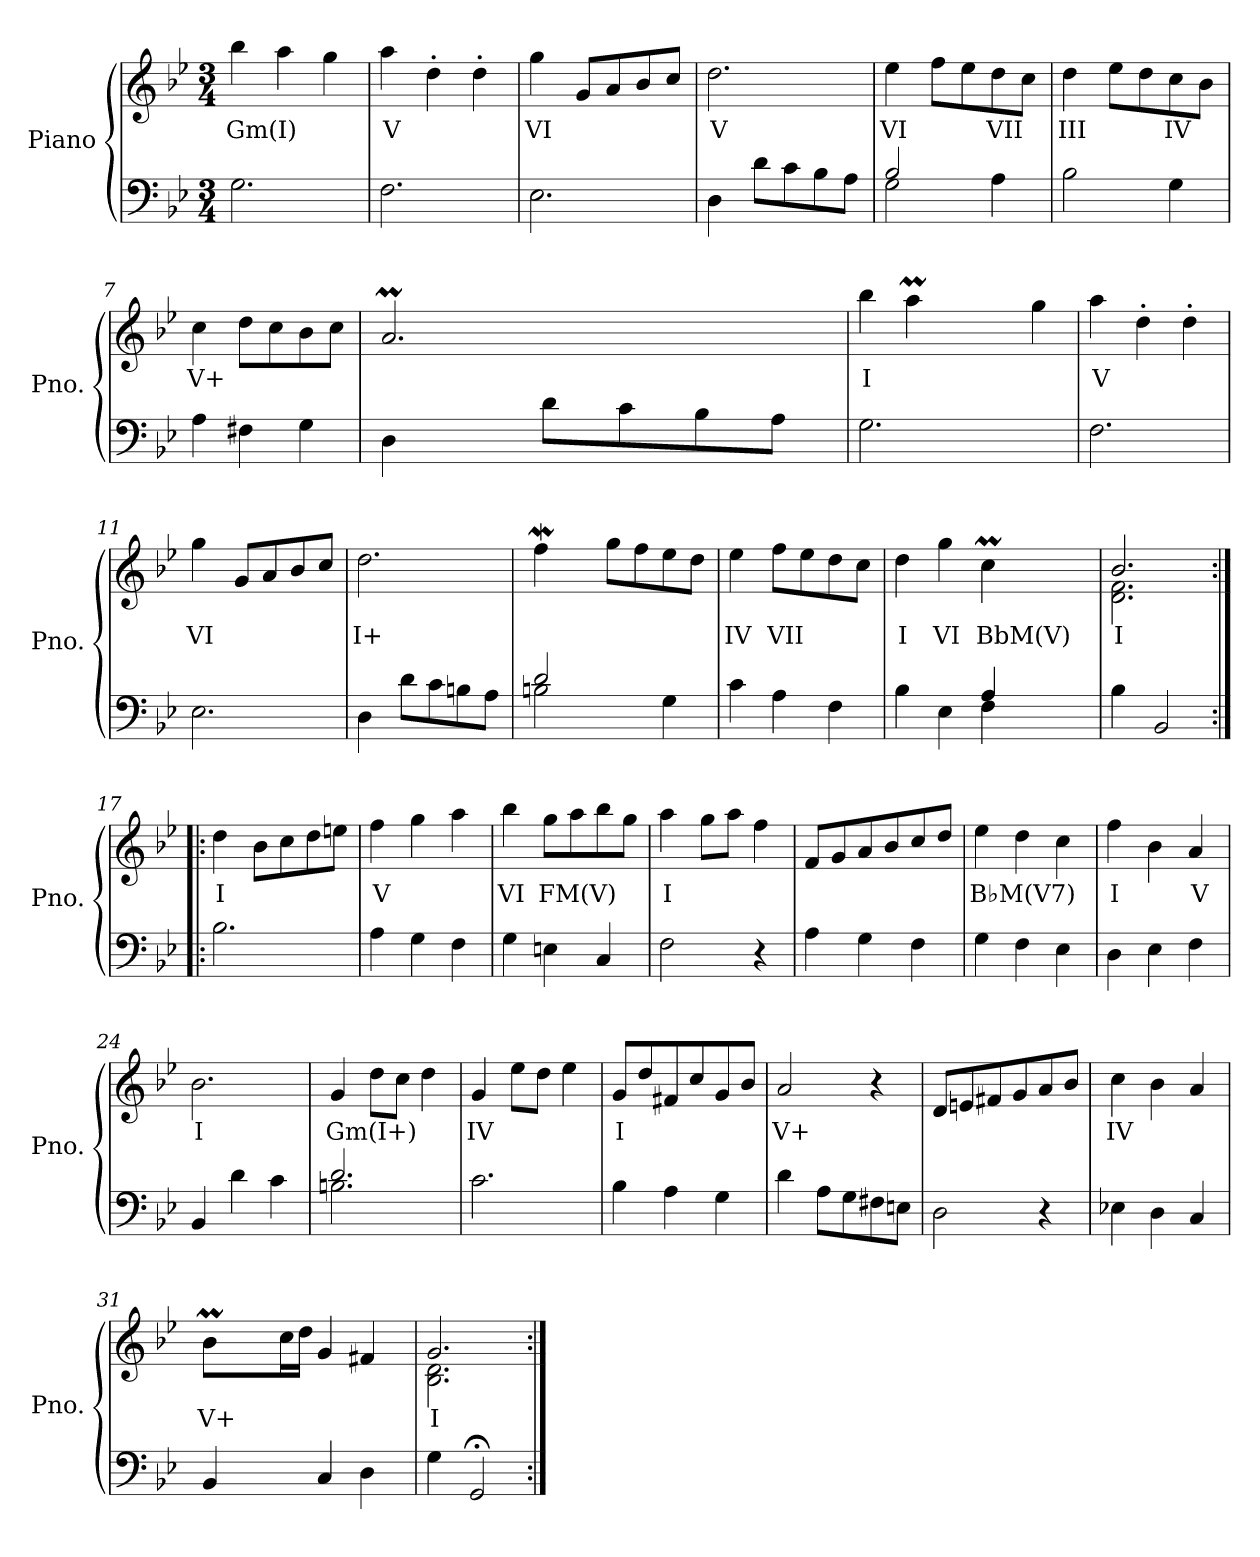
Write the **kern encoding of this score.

**kern	**kern	**text
*part1	*part1	*part1
*staff2	*staff1	*staff1
*I"Piano	*	*
*I'Pno.	*	*
*clefF4	*clefG2	*
*k[b-e-]	*k[b-e-]	*
*M3/4	*M3/4	*
=1	=1	=1
!	!	!LO:LY:b
2.G\	4bb-\	Gm(I)
.	4aa\	.
.	4gg\	.
=2	=2	=2
!	!	!LO:LY:b
2.F\	4aa\	V
.	4dd'\	.
.	4dd'\	.
=3	=3	=3
!	!	!LO:LY:b
2.E-\	4gg\	VI
.	8g/L	.
.	8a/	.
.	8b-/	.
.	8cc/J	.
=4	=4	=4
!	!	!LO:LY:b
4D\	2.dd\	V
8d\L	.	.
8c\	.	.
8B-\	.	.
8A\J	.	.
=5	=5	=5
*^	*	*
!	!	!	!LO:LY:b
2B-/	2G\	4ee-\	VI
.	.	8ff\L	.
.	.	8ee-\	.
!	!	!	!LO:LY:b
4A\	4ryy	8dd\	VII
.	.	8cc\J	.
*v	*v	*	*
!!LO:LB:g=z
=6	=6	=6
!	!	!LO:LY:b
2B-\	4dd\	III
.	8ee-\L	.
.	8dd\	.
!	!	!LO:LY:b
4G\	8cc\	IV
.	8b-\J	.
=7	=7	=7
!	!	!LO:LY:b
4A\	4cc\	V+
4F#X\	8dd\L	.
.	8cc\	.
4G\	8b-\	.
.	8cc\J	.
=8	=8	=8
*	*^	*
4D\	2.am/	32b-yy	.
.	.	32ayy	.
.	.	32b-yy	.
.	.	32ayy	.
.	.	32b-yy	.
.	.	32ayy	.
.	.	32b-yy	.
.	.	32ayy	.
8d\L	.	32b-yy	.
.	.	32ayy	.
.	.	32b-yy	.
.	.	32ayy	.
8c\	.	32b-yy	.
.	.	32ayy	.
.	.	32b-yy	.
.	.	32ayy	.
8B-\	.	32b-yy	.
.	.	32ayy	.
.	.	32b-yy	.
.	.	32ayy	.
8A\J	.	32b-yy	.
.	.	32ayy	.
.	.	32b-yy	.
.	.	32ayy	.
!!LO:LB:g=z	!!
=9	=9	=9	=9
!	!	!	!LO:LY:b
2.G\	4bb-\	4ryy	I
.	4aam\	40bb-yy	.
.	.	40aayy	.
.	.	40bb-yy	.
.	.	40aayy	.
.	.	40bb-yy	.
.	.	8aayy	.
.	4gg\	4ryy	.
=10	=10	=10	=10
!	!	!	!LO:LY:b
*	*v	*v	*
2.F\	4aa\	V
.	4dd'\	.
.	4dd'\	.
!!LO:LB:g=z
=11	=11	=11
!	!	!LO:LY:b
2.E-\	4gg\	VI
.	8g/L	.
.	8a/	.
.	8b-/	.
.	8cc/J	.
=12	=12	=12
!	!	!LO:LY:b
4D\	2.dd\	I+
8d\L	.	.
8c\	.	.
8Bn\	.	.
8A\J	.	.
=13	=13	=13
*^	*^	*
2d/	2Bn\	4ffW\	32ffyy	.
.	.	.	32ee-yy	.
.	.	.	8.ffyy	.
.	.	8gg\L	2ryy	.
.	.	8ff\	.	.
4G\	4ryy	8ee-\	.	.
.	.	8dd\J	.	.
*v	*v	*	*	*
*	*v	*v	*
=14	=14	=14
!	!	!LO:LY:b
4c\	4ee-\	IV
!	!	!LO:LY:b
4A\	8ff\L	VII
.	8ee-\	.
4F\	8dd\	.
.	8cc\J	.
=15	=15	=15
*^	*	*
!	!	!	!LO:LY:b
*	*	*^	*
4B-\	2ryy	4dd\	2ryy	I
!	!	!	!	!LO:LY:b
4E-\	.	4gg\	.	VI
!	!	!	!	!LO:LY:b
4A/	4F\	4ccM\	40ddyy	BbM(V)
.	.	.	40ccyy	.
.	.	.	40ddyy	.
.	.	.	40ccyy	.
.	.	.	40ddyy	.
.	.	.	8ccyy	.
*v	*v	*	*	*
=16	=16	=16	=16
!	!	!	!LO:LY:b
4B-\	2.b-/	2.d\ 2.f\	I
2BB-/	.	.	.
*	*v	*v	*
!!LO:LB:g=z
=17:|!|:	=17:|!|:	=17:|!|:
!	!	!LO:LY:b
2.B-\	4dd\	I
.	8b-\L	.
.	8cc\	.
.	8dd\	.
.	8een\J	.
=18	=18	=18
!	!	!LO:LY:b
4A\	4ff\	V
4G\	4gg\	.
4F\	4aa\	.
=19	=19	=19
!	!	!LO:LY:b
4G\	4bb-\	VI
!	!	!LO:LY:b
4En\	8gg\L	FM(V)
.	8aa\	.
4C/	8bb-\	.
.	8gg\J	.
=20	=20	=20
!	!	!LO:LY:b
2F\	4aa\	I
.	8gg\L	.
.	8aa\J	.
4r	4ff\	.
=21	=21	=21
4A\	8f/L	.
.	8g/	.
4G\	8a/	.
.	8b-/	.
4F\	8cc/	.
.	8dd/J	.
!!LO:PB:g=z
=22	=22	=22
!	!	!LO:LY:b
4G\	4ee-\	B♭M(V7)
4F\	4dd\	.
4E-\	4cc\	.
=23	=23	=23
!	!	!LO:LY:b
4D\	4ff\	I
4E-\	4b-\	.
!	!	!LO:LY:b
4F\	4a/	V
=24	=24	=24
!	!	!LO:LY:b
4BB-/	2.b-\	I
4d\	.	.
4c\	.	.
=25	=25	=25
*^	*	*
!	!	!	!LO:LY:b
2.d/	2.Bn\	4g/	Gm(I+)
.	.	8dd\L	.
.	.	8cc\J	.
.	.	4dd\	.
*v	*v	*	*
=26	=26	=26
!	!	!LO:LY:b
2.c\	4g/	IV
.	8ee-\L	.
.	8dd\J	.
.	4ee-\	.
!!LO:LB:g=z
=27	=27	=27
!	!	!LO:LY:b
4B-\	8g/L	I
.	8dd/	.
4A\	8f#X/	.
.	8cc/	.
4G\	8g/	.
.	8b-/J	.
=28	=28	=28
!	!	!LO:LY:b
4d\	2a/	V+
8A\L	.	.
8G\	.	.
8F#i\	4r	.
8En\J	.	.
=29	=29	=29
2D\	8d/L	.
.	8en/	.
.	8f#X/	.
.	8g/	.
4r	8a/	.
.	8b-/J	.
=30	=30	=30
!	!	!LO:LY:b
4E-X\	4cc\	IV
4D\	4b-\	.
4C/	4a/	.
=31	=31	=31
!	!	!LO:LY:b
*	*^	*
4BB-/	8b-M\L	32ccyy	V+
.	.	32b-yy	.
.	.	32ccyy	.
.	.	32b-yy	.
.	16cc\L	2ryy	.
.	16dd\JJ	.	.
4C/	4g/	.	.
4D\	4f#X/	.	.
.	.	8ryy	.
=32	=32	=32	=32
!	!	!	!LO:LY:b
4G\	2.g/	2.B-\ 2.d\	I
2GG;</	.	.	.
*	*v	*v	*
=:|!	=:|!	=:|!
*-	*-	*-
